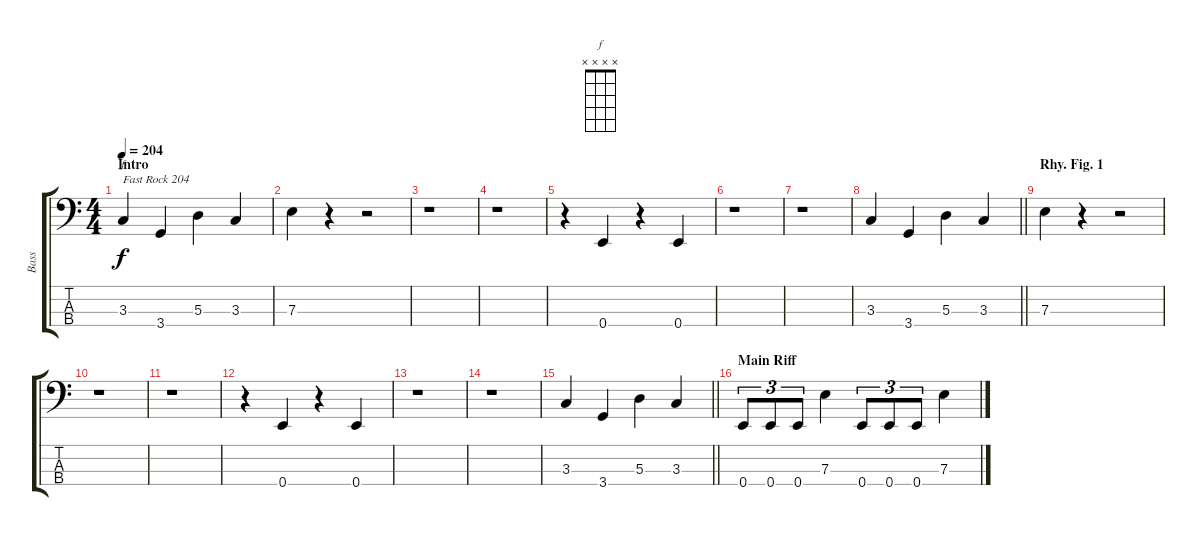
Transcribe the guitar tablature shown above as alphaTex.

\track ("Bass" "Bass") {mute instrument electricbassfinger}
\staff {score tabs}
\tuning (G2 D2 A1 E1) {hide}
\chord ("f" x x x x)
\ts (4 4)
\section ("" "Intro")
\tempo 204
\clef f4
\ks c
3.3.4{ch "f" txt "Fast Rock 204" dy f instrument electricbassfinger} 3.4.4 5.3.4 3.3.4 |
7.3.4 r.4 r.2 |
r.1 |
r.1 |
r.4 0.4.4 r.4 0.4.4 |
r.1 |
r.1 |
\barLineRight lightlight
3.3.4 3.4.4 5.3.4 3.3.4 |
\section ("" "Rhy. Fig. 1")
7.3.4 r.4 r.2 |
r.1 |
r.1 |
r.4 0.4.4 r.4 0.4.4 |
r.1 |
r.1 |
\barLineRight lightlight
3.3.4 3.4.4 5.3.4 3.3.4 |
\section ("" "Main Riff")
0.4.8{tu (3 2)} 0.4.8{tu (3 2)} 0.4.8{tu (3 2)} 7.3.4 0.4.8{tu (3 2)} 0.4.8{tu (3 2)} 0.4.8{tu (3 2)} 7.3.4
